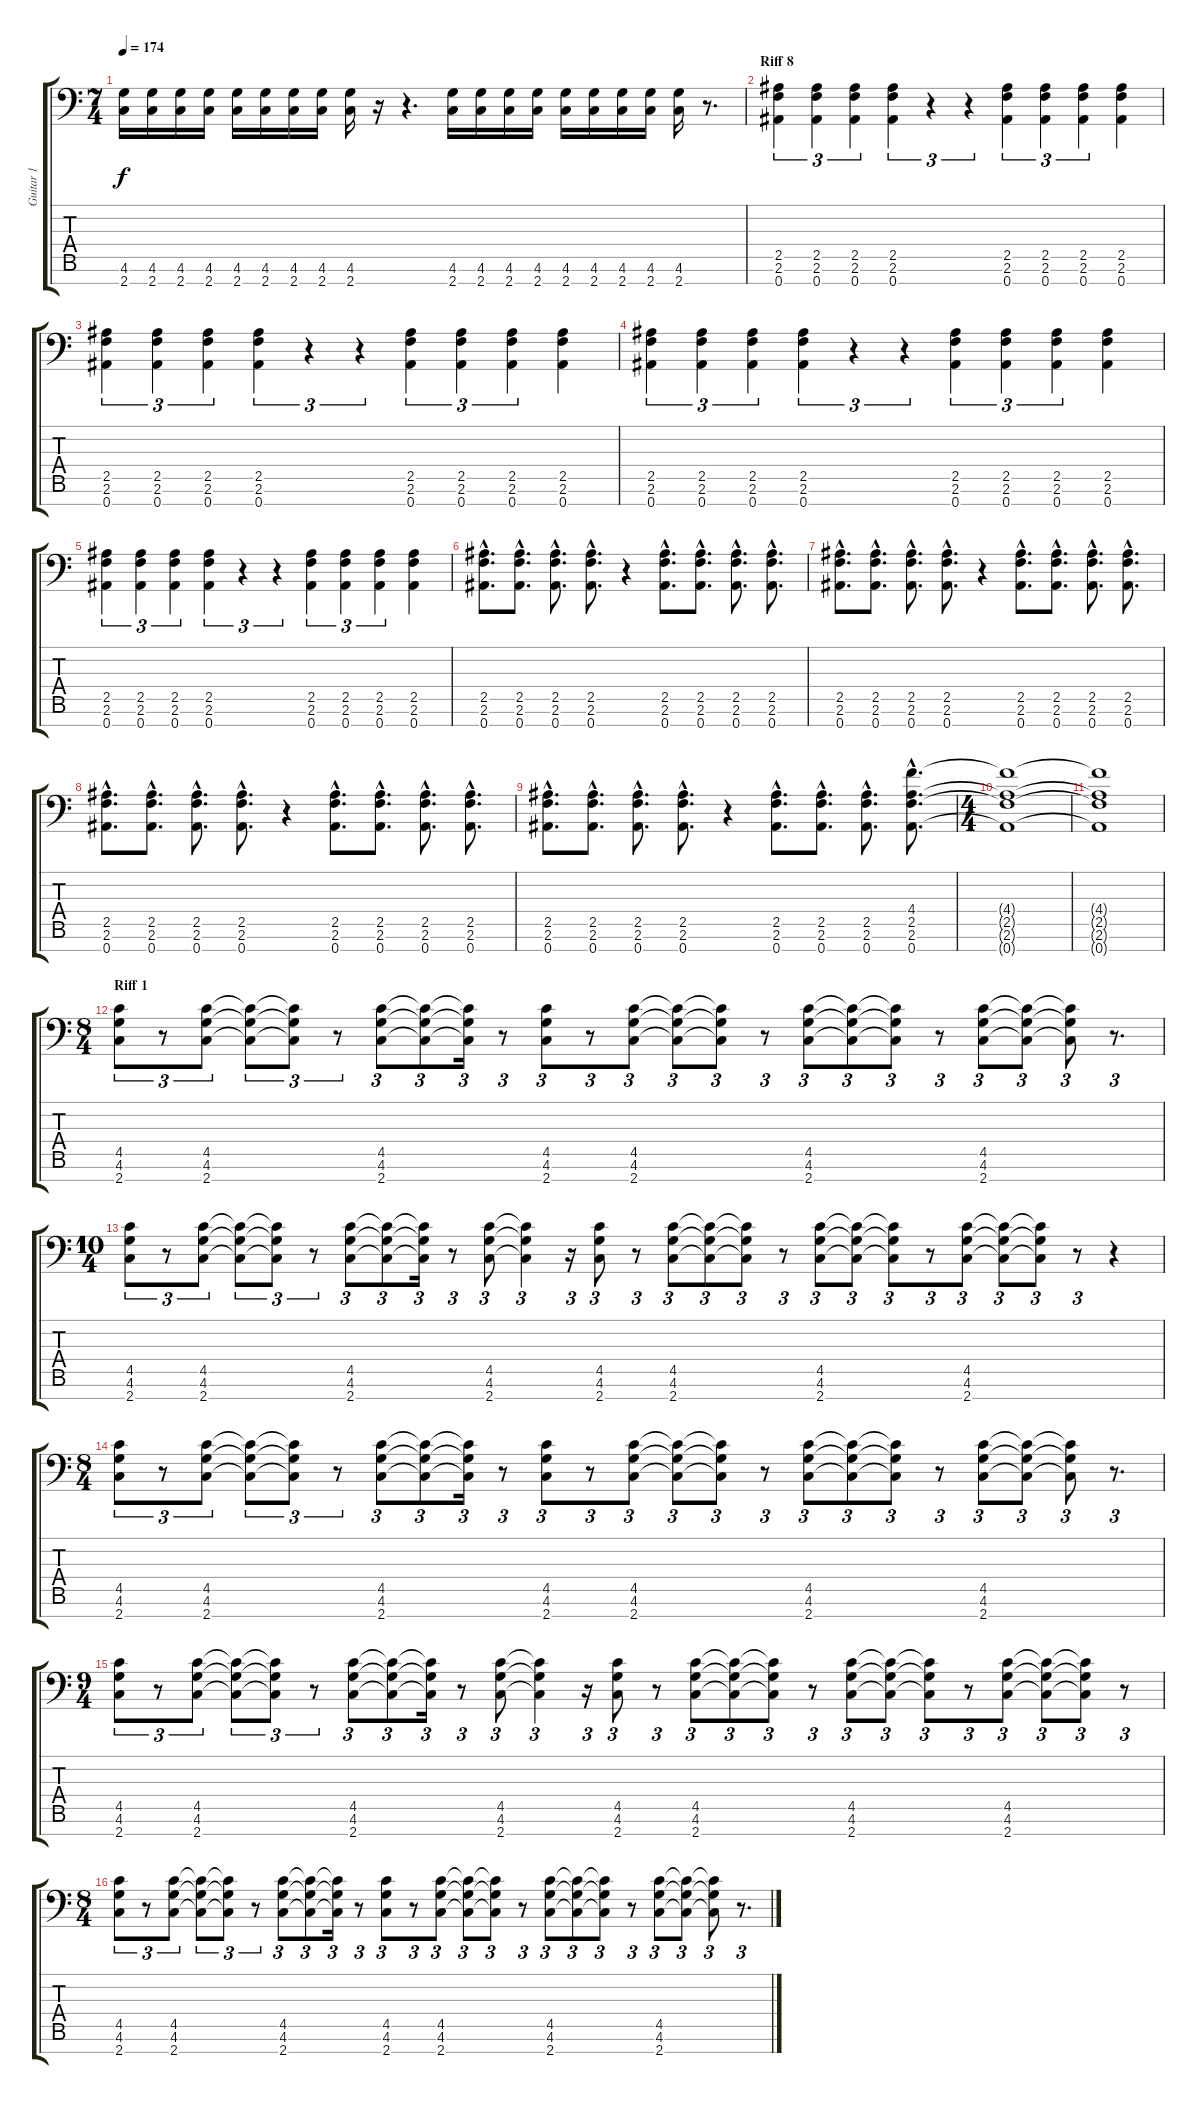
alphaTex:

\track ("Guitar 1" "Guitar 1") {instrument distortionguitar}
\staff {score tabs}
\tuning (Eb4 Bb3 Gb3 Db3 Ab2 Eb2 Bb1) {hide}
\ts (7 4)
\tempo 174
\clef f4
\ks c
(4.6 2.7).16{dy f} (4.6 2.7).16 (4.6 2.7).16 (4.6 2.7).16 (4.6 2.7).16 (4.6 2.7).16 (4.6 2.7).16 (4.6 2.7).16 (4.6 2.7).16 r.16 r.4{d} (4.6 2.7).16 (4.6 2.7).16 (4.6 2.7).16 (4.6 2.7).16 (4.6 2.7).16 (4.6 2.7).16 (4.6 2.7).16 (4.6 2.7).16 (4.6 2.7).16 r.8{d} |
\section ("" "Riff 8")
(2.5 2.6 0.7).4{tu (3 2)} (2.5 2.6 0.7).4{tu (3 2)} (2.5 2.6 0.7).4{tu (3 2)} (2.5 2.6 0.7).4{tu (3 2)} r.4{tu (3 2)} r.4{tu (3 2)} (2.5 2.6 0.7).4{tu (3 2)} (2.5 2.6 0.7).4{tu (3 2)} (2.5 2.6 0.7).4{tu (3 2)} (2.5 2.6 0.7).4 |
(2.5 2.6 0.7).4{tu (3 2)} (2.5 2.6 0.7).4{tu (3 2)} (2.5 2.6 0.7).4{tu (3 2)} (2.5 2.6 0.7).4{tu (3 2)} r.4{tu (3 2)} r.4{tu (3 2)} (2.5 2.6 0.7).4{tu (3 2)} (2.5 2.6 0.7).4{tu (3 2)} (2.5 2.6 0.7).4{tu (3 2)} (2.5 2.6 0.7).4 |
(2.5 2.6 0.7).4{tu (3 2)} (2.5 2.6 0.7).4{tu (3 2)} (2.5 2.6 0.7).4{tu (3 2)} (2.5 2.6 0.7).4{tu (3 2)} r.4{tu (3 2)} r.4{tu (3 2)} (2.5 2.6 0.7).4{tu (3 2)} (2.5 2.6 0.7).4{tu (3 2)} (2.5 2.6 0.7).4{tu (3 2)} (2.5 2.6 0.7).4 |
(2.5 2.6 0.7).4{tu (3 2)} (2.5 2.6 0.7).4{tu (3 2)} (2.5 2.6 0.7).4{tu (3 2)} (2.5 2.6 0.7).4{tu (3 2)} r.4{tu (3 2)} r.4{tu (3 2)} (2.5 2.6 0.7).4{tu (3 2)} (2.5 2.6 0.7).4{tu (3 2)} (2.5 2.6 0.7).4{tu (3 2)} (2.5 2.6 0.7).4 |
(2.5{hac} 2.6{hac} 0.7{hac}).8{d} (2.5{hac} 2.6{hac} 0.7{hac}).8{d} (2.5{hac} 2.6{hac} 0.7{hac}).8{d} (2.5{hac} 2.6{hac} 0.7{hac}).8{d} r.4 (2.5{hac} 2.6{hac} 0.7{hac}).8{d} (2.5{hac} 2.6{hac} 0.7{hac}).8{d} (2.5{hac} 2.6{hac} 0.7{hac}).8{d} (2.5{hac} 2.6{hac} 0.7{hac}).8{d} |
(2.5{hac} 2.6{hac} 0.7{hac}).8{d} (2.5{hac} 2.6{hac} 0.7{hac}).8{d} (2.5{hac} 2.6{hac} 0.7{hac}).8{d} (2.5{hac} 2.6{hac} 0.7{hac}).8{d} r.4 (2.5{hac} 2.6{hac} 0.7{hac}).8{d} (2.5{hac} 2.6{hac} 0.7{hac}).8{d} (2.5{hac} 2.6{hac} 0.7{hac}).8{d} (2.5{hac} 2.6{hac} 0.7{hac}).8{d} |
(2.5{hac} 2.6{hac} 0.7{hac}).8{d} (2.5{hac} 2.6{hac} 0.7{hac}).8{d} (2.5{hac} 2.6{hac} 0.7{hac}).8{d} (2.5{hac} 2.6{hac} 0.7{hac}).8{d} r.4 (2.5{hac} 2.6{hac} 0.7{hac}).8{d} (2.5{hac} 2.6{hac} 0.7{hac}).8{d} (2.5{hac} 2.6{hac} 0.7{hac}).8{d} (2.5{hac} 2.6{hac} 0.7{hac}).8{d} |
(2.5{hac} 2.6{hac} 0.7{hac}).8{d} (2.5{hac} 2.6{hac} 0.7{hac}).8{d} (2.5{hac} 2.6{hac} 0.7{hac}).8{d} (2.5{hac} 2.6{hac} 0.7{hac}).8{d} r.4 (2.5{hac} 2.6{hac} 0.7{hac}).8{d} (2.5{hac} 2.6{hac} 0.7{hac}).8{d} (2.5{hac} 2.6{hac} 0.7{hac}).8{d} (4.4{hac} 2.5{hac} 2.6{hac} 0.7{hac}).8{d} |
\ts (4 4)
(4.4{t} 2.5{t} 2.6{t} 0.7{t}).1 |
(4.4{t} 2.5{t} 2.6{t} 0.7{t}).1 |
\ts (8 4)
\section ("" "Riff 1")
(4.5 4.6 2.7).8{tu (3 2)} r.8{tu (3 2)} (4.5 4.6 2.7).8{tu (3 2)} (4.5{t} 4.6{t} 2.7{t}).8{tu (3 2)} (4.5{t} 4.6{t} 2.7{t}).8{tu (3 2)} r.8{tu (3 2)} (4.5 4.6 2.7).8{tu (3 2)} (4.5{t} 4.6{t} 2.7{t}).8{tu (3 2)} (4.5{t} 4.6{t} 2.7{t}).16{tu (3 2)} r.8{tu (3 2)} (4.5 4.6 2.7).8{tu (3 2)} r.8{tu (3 2)} (4.5 4.6 2.7).8{tu (3 2)} (4.5{t} 4.6{t} 2.7{t}).8{tu (3 2)} (4.5{t} 4.6{t} 2.7{t}).8{tu (3 2)} r.8{tu (3 2)} (4.5 4.6 2.7).8{tu (3 2)} (4.5{t} 4.6{t} 2.7{t}).8{tu (3 2)} (4.5{t} 4.6{t} 2.7{t}).8{tu (3 2)} r.8{tu (3 2)} (4.5 4.6 2.7).8{tu (3 2)} (4.5{t} 4.6{t} 2.7{t}).8{tu (3 2)} (4.5{t} 4.6{t} 2.7{t}).8{tu (3 2)} r.8{d tu (3 2)} |
\ts (10 4)
(4.5 4.6 2.7).8{tu (3 2)} r.8{tu (3 2)} (4.5 4.6 2.7).8{tu (3 2)} (4.5{t} 4.6{t} 2.7{t}).8{tu (3 2)} (4.5{t} 4.6{t} 2.7{t}).8{tu (3 2)} r.8{tu (3 2)} (4.5 4.6 2.7).8{tu (3 2)} (4.5{t} 4.6{t} 2.7{t}).8{tu (3 2)} (4.5{t} 4.6{t} 2.7{t}).16{tu (3 2)} r.8{tu (3 2)} (4.5 4.6 2.7).8{tu (3 2)} (4.5{t} 4.6{t} 2.7{t}).4{tu (3 2)} r.16{tu (3 2)} (4.5 4.6 2.7).8{tu (3 2)} r.8{tu (3 2)} (4.5 4.6 2.7).8{tu (3 2)} (4.5{t} 4.6{t} 2.7{t}).8{tu (3 2)} (4.5{t} 4.6{t} 2.7{t}).8{tu (3 2)} r.8{tu (3 2)} (4.5 4.6 2.7).8{tu (3 2)} (4.5{t} 4.6{t} 2.7{t}).8{tu (3 2)} (4.5{t} 4.6{t} 2.7{t}).8{tu (3 2)} r.8{tu (3 2)} (4.5 4.6 2.7).8{tu (3 2)} (4.5{t} 4.6{t} 2.7{t}).8{tu (3 2)} (4.5{t} 4.6{t} 2.7{t}).8{tu (3 2)} r.8{tu (3 2)} r.4 |
\ts (8 4)
(4.5 4.6 2.7).8{tu (3 2)} r.8{tu (3 2)} (4.5 4.6 2.7).8{tu (3 2)} (4.5{t} 4.6{t} 2.7{t}).8{tu (3 2)} (4.5{t} 4.6{t} 2.7{t}).8{tu (3 2)} r.8{tu (3 2)} (4.5 4.6 2.7).8{tu (3 2)} (4.5{t} 4.6{t} 2.7{t}).8{tu (3 2)} (4.5{t} 4.6{t} 2.7{t}).16{tu (3 2)} r.8{tu (3 2)} (4.5 4.6 2.7).8{tu (3 2)} r.8{tu (3 2)} (4.5 4.6 2.7).8{tu (3 2)} (4.5{t} 4.6{t} 2.7{t}).8{tu (3 2)} (4.5{t} 4.6{t} 2.7{t}).8{tu (3 2)} r.8{tu (3 2)} (4.5 4.6 2.7).8{tu (3 2)} (4.5{t} 4.6{t} 2.7{t}).8{tu (3 2)} (4.5{t} 4.6{t} 2.7{t}).8{tu (3 2)} r.8{tu (3 2)} (4.5 4.6 2.7).8{tu (3 2)} (4.5{t} 4.6{t} 2.7{t}).8{tu (3 2)} (4.5{t} 4.6{t} 2.7{t}).8{tu (3 2)} r.8{d tu (3 2)} |
\ts (9 4)
(4.5 4.6 2.7).8{tu (3 2)} r.8{tu (3 2)} (4.5 4.6 2.7).8{tu (3 2)} (4.5{t} 4.6{t} 2.7{t}).8{tu (3 2)} (4.5{t} 4.6{t} 2.7{t}).8{tu (3 2)} r.8{tu (3 2)} (4.5 4.6 2.7).8{tu (3 2)} (4.5{t} 4.6{t} 2.7{t}).8{tu (3 2)} (4.5{t} 4.6{t} 2.7{t}).16{tu (3 2)} r.8{tu (3 2)} (4.5 4.6 2.7).8{tu (3 2)} (4.5{t} 4.6{t} 2.7{t}).4{tu (3 2)} r.16{tu (3 2)} (4.5 4.6 2.7).8{tu (3 2)} r.8{tu (3 2)} (4.5 4.6 2.7).8{tu (3 2)} (4.5{t} 4.6{t} 2.7{t}).8{tu (3 2)} (4.5{t} 4.6{t} 2.7{t}).8{tu (3 2)} r.8{tu (3 2)} (4.5 4.6 2.7).8{tu (3 2)} (4.5{t} 4.6{t} 2.7{t}).8{tu (3 2)} (4.5{t} 4.6{t} 2.7{t}).8{tu (3 2)} r.8{tu (3 2)} (4.5 4.6 2.7).8{tu (3 2)} (4.5{t} 4.6{t} 2.7{t}).8{tu (3 2)} (4.5{t} 4.6{t} 2.7{t}).8{tu (3 2)} r.8{tu (3 2)} |
\ts (8 4)
(4.5 4.6 2.7).8{tu (3 2)} r.8{tu (3 2)} (4.5 4.6 2.7).8{tu (3 2)} (4.5{t} 4.6{t} 2.7{t}).8{tu (3 2)} (4.5{t} 4.6{t} 2.7{t}).8{tu (3 2)} r.8{tu (3 2)} (4.5 4.6 2.7).8{tu (3 2)} (4.5{t} 4.6{t} 2.7{t}).8{tu (3 2)} (4.5{t} 4.6{t} 2.7{t}).16{tu (3 2)} r.8{tu (3 2)} (4.5 4.6 2.7).8{tu (3 2)} r.8{tu (3 2)} (4.5 4.6 2.7).8{tu (3 2)} (4.5{t} 4.6{t} 2.7{t}).8{tu (3 2)} (4.5{t} 4.6{t} 2.7{t}).8{tu (3 2)} r.8{tu (3 2)} (4.5 4.6 2.7).8{tu (3 2)} (4.5{t} 4.6{t} 2.7{t}).8{tu (3 2)} (4.5{t} 4.6{t} 2.7{t}).8{tu (3 2)} r.8{tu (3 2)} (4.5 4.6 2.7).8{tu (3 2)} (4.5{t} 4.6{t} 2.7{t}).8{tu (3 2)} (4.5{t} 4.6{t} 2.7{t}).8{tu (3 2)} r.8{d tu (3 2)}
